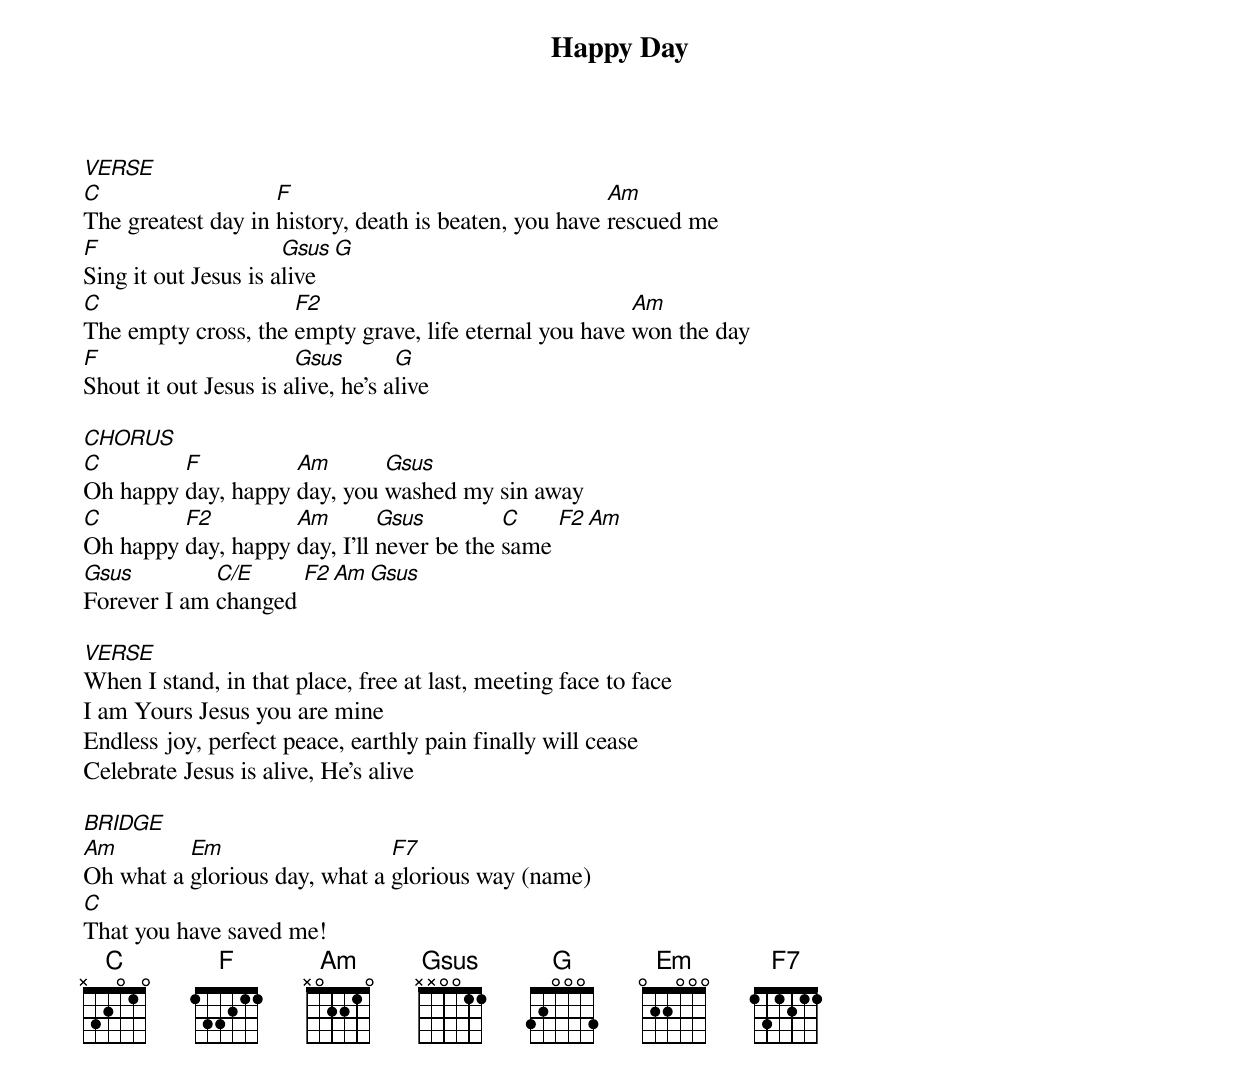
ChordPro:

{title: Happy Day}
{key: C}
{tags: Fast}
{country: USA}

[VERSE]
[C]The greatest day in [F]history, death is beaten, you have [Am]rescued me
[F]Sing it out Jesus is a[Gsus]live [G]
[C]The empty cross, the [F2]empty grave, life eternal you have [Am]won the day
[F]Shout it out Jesus is a[Gsus]live, he’s a[G]live

[CHORUS]
[C]Oh happy [F]day, happy [Am]day, you [Gsus]washed my sin away
[C]Oh happy [F2]day, happy [Am]day, I’ll [Gsus]never be the [C]same [F2][Am]
[Gsus]Forever I am [C/E]changed [F2][Am][Gsus]

[VERSE]
When I stand, in that place, free at last, meeting face to face
I am Yours Jesus you are mine
Endless joy, perfect peace, earthly pain finally will cease
Celebrate Jesus is alive, He’s alive

[BRIDGE]
[Am]Oh what a [Em]glorious day, what a [F7]glorious way (name)
[C]That you have saved me!
